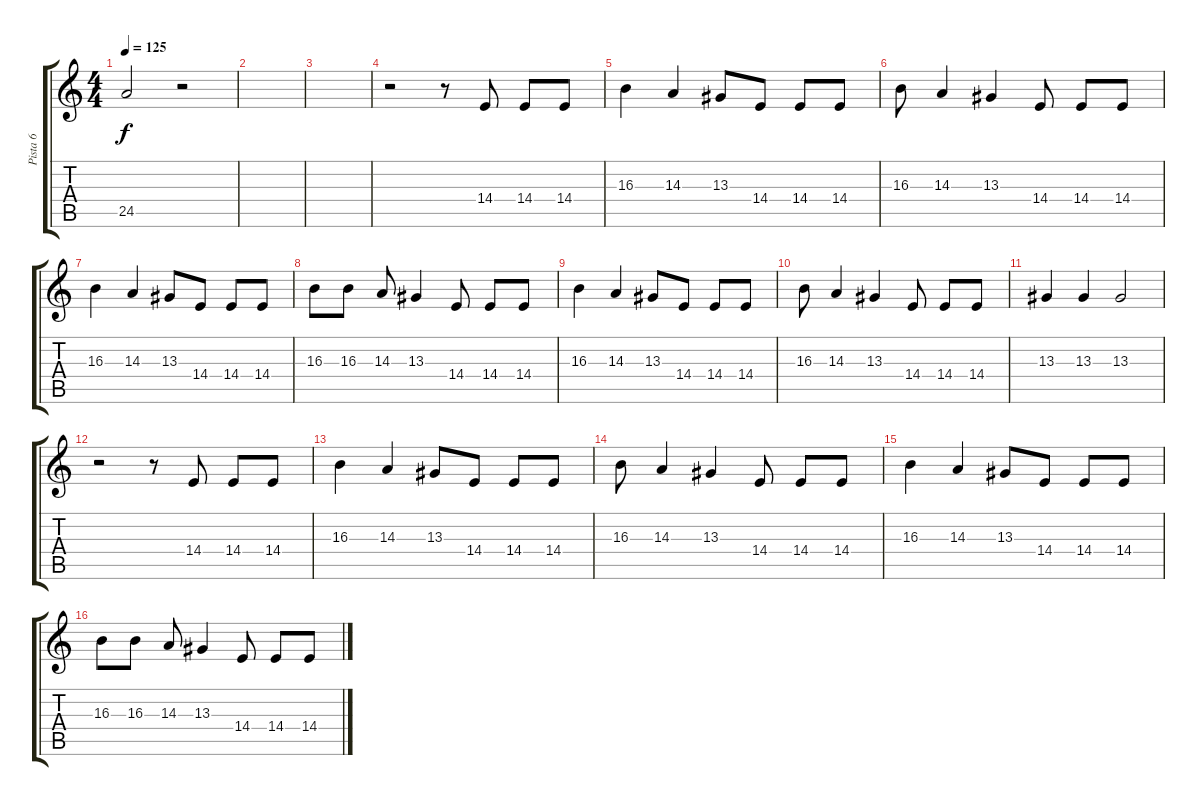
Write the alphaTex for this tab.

\track ("Pista 6" "Pista 6") {instrument acousticgrandpiano bank 5}
\staff {score tabs}
\tuning (E4 B3 G3 D3 A2 E2) {hide}
\ts (4 4)
\tempo 125
\clef g2
\ks c
24.5{t}.2{dy f} r.2 |
|
|
r.2 r.8 14.4.8 14.4.8 14.4.8 |
16.3.4 14.3.4 13.3.8 14.4.8 14.4.8 14.4.8 |
16.3.8 14.3.4 13.3.4 14.4.8 14.4.8 14.4.8 |
16.3.4 14.3.4 13.3.8 14.4.8 14.4.8 14.4.8 |
16.3.8 16.3.8 14.3.8 13.3.4 14.4.8 14.4.8 14.4.8 |
16.3.4 14.3.4 13.3.8 14.4.8 14.4.8 14.4.8 |
16.3.8 14.3.4 13.3.4 14.4.8 14.4.8 14.4.8 |
13.3.4 13.3.4 13.3.2 |
r.2 r.8 14.4.8 14.4.8 14.4.8 |
16.3.4 14.3.4 13.3.8 14.4.8 14.4.8 14.4.8 |
16.3.8 14.3.4 13.3.4 14.4.8 14.4.8 14.4.8 |
16.3.4 14.3.4 13.3.8 14.4.8 14.4.8 14.4.8 |
16.3.8 16.3.8 14.3.8 13.3.4 14.4.8 14.4.8 14.4.8
